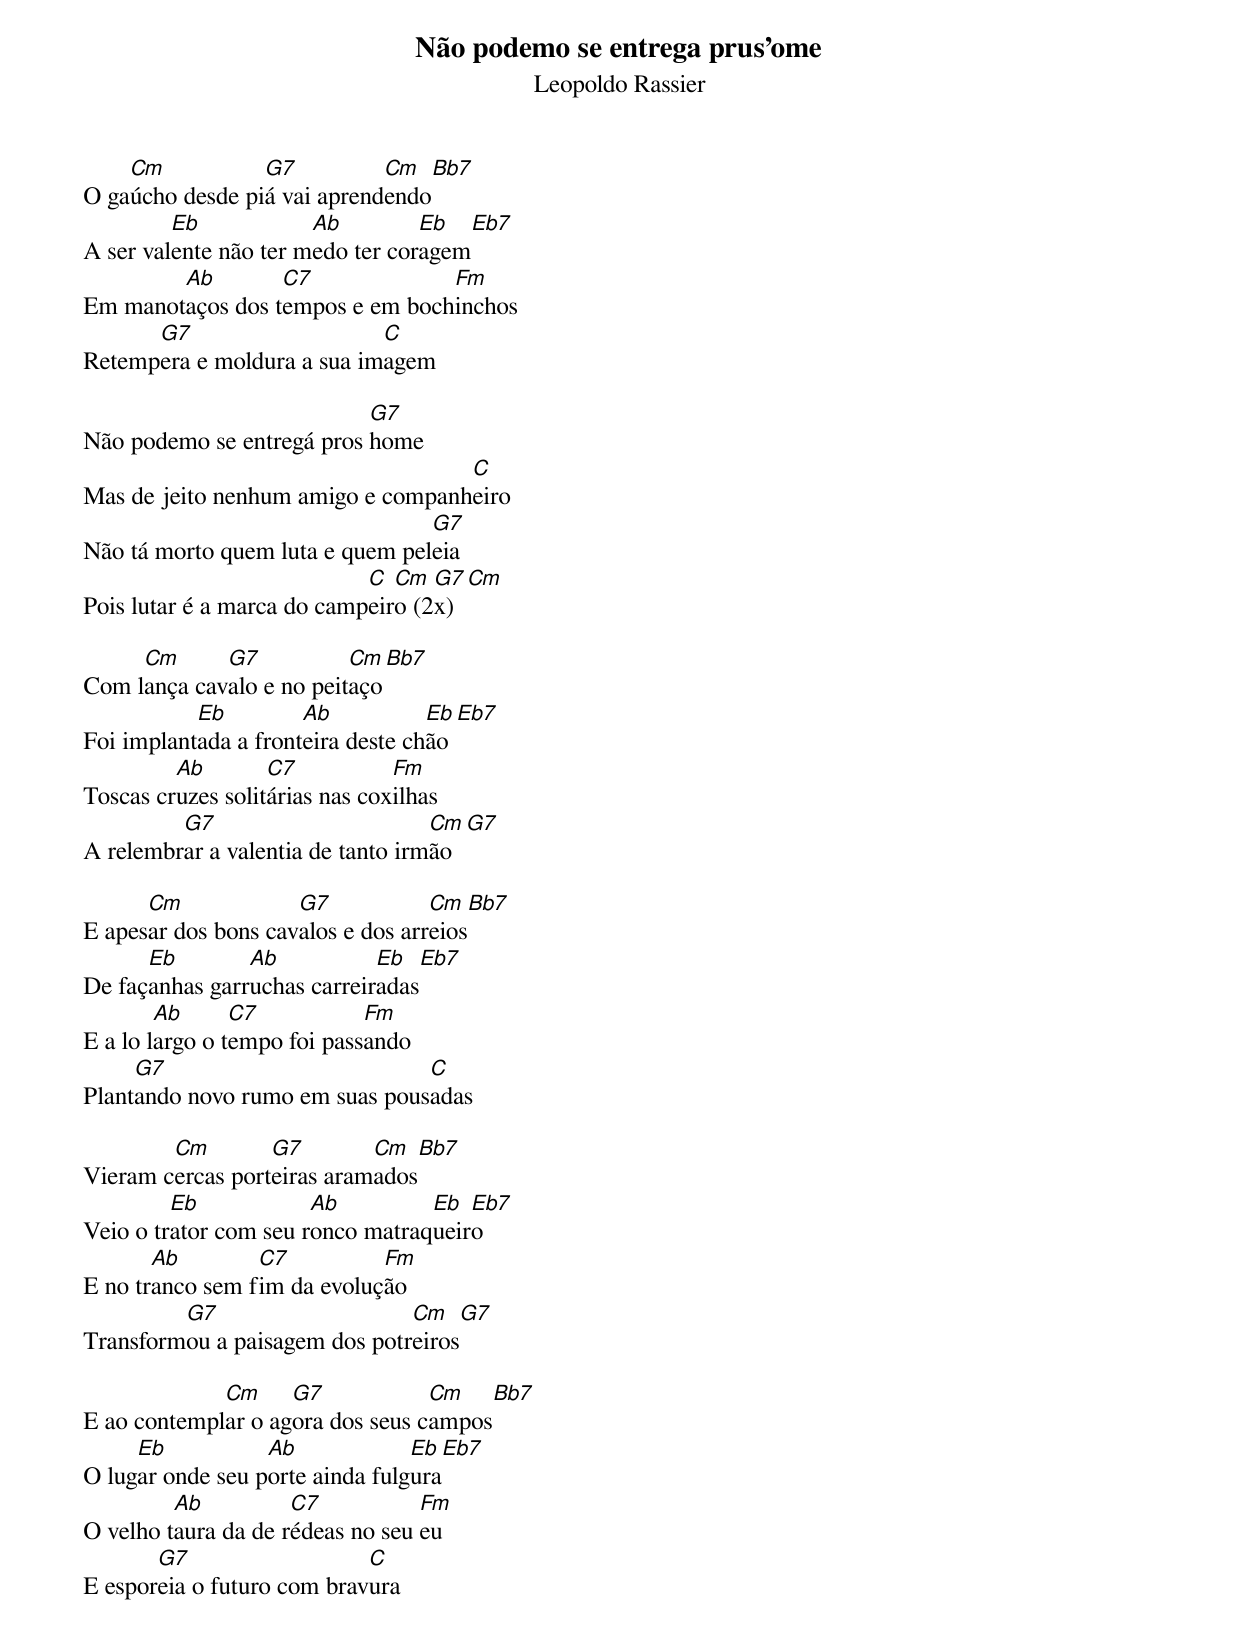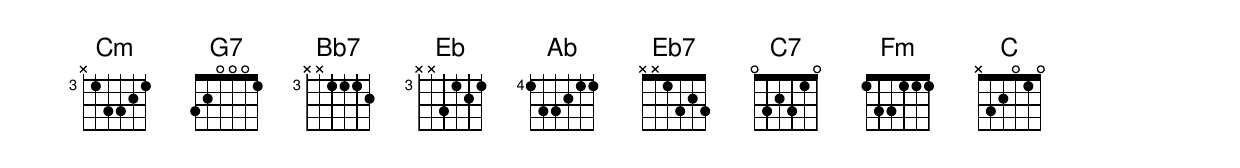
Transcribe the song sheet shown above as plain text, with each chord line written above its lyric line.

Não podemo se entrega prus'ome
Leopoldo Rassier

    Cm           G7          Cm  Bb7
O gaúcho desde piá vai aprendendo
         Eb            Ab         Eb  Eb7
A ser valente não ter medo ter coragem
        Ab        C7             Fm
Em manotaços dos tempos e em bochinchos
      G7                    C
Retempera e moldura a sua imagem

                           G7
Não podemo se entregá pros home
                                   C
Mas de jeito nenhum amigo e companheiro
                                 G7
Não tá morto quem luta e quem peleia
                            C  Cm  G7  Cm
Pois lutar é a marca do campeiro (2x)

     Cm      G7           Cm  Bb7
Com lança cavalo e no peitaço
           Eb         Ab           Eb Eb7
Foi implantada a fronteira deste chão
         Ab        C7           Fm
Toscas cruzes solitárias nas coxilhas
         G7                        Cm  G7
A relembrar a valentia de tanto irmão

      Cm             G7            Cm  Bb7
E apesar dos bons cavalos e dos arreios
      Eb        Ab           Eb  Eb7
De façanhas garruchas carreiradas
        Ab      C7           Fm
E a lo largo o tempo foi passando
     G7                         C
Plantando novo rumo em suas pousadas

        Cm        G7        Cm  Bb7
Vieram cercas porteiras aramados
         Eb            Ab         Eb  Eb7
Veio o trator com seu ronco matraqueiro
       Ab        C7          Fm
E no tranco sem fim da evolução
         G7                    Cm   G7
Transformou a paisagem dos potreiros

             Cm     G7            Cm   Bb7
E ao contemplar o agora dos seus campos
     Eb           Ab             Eb  Eb7
O lugar onde seu porte ainda fulgura
         Ab          C7           Fm
O velho taura da de rédeas no seu eu
       G7                   C
E esporeia o futuro com bravura
